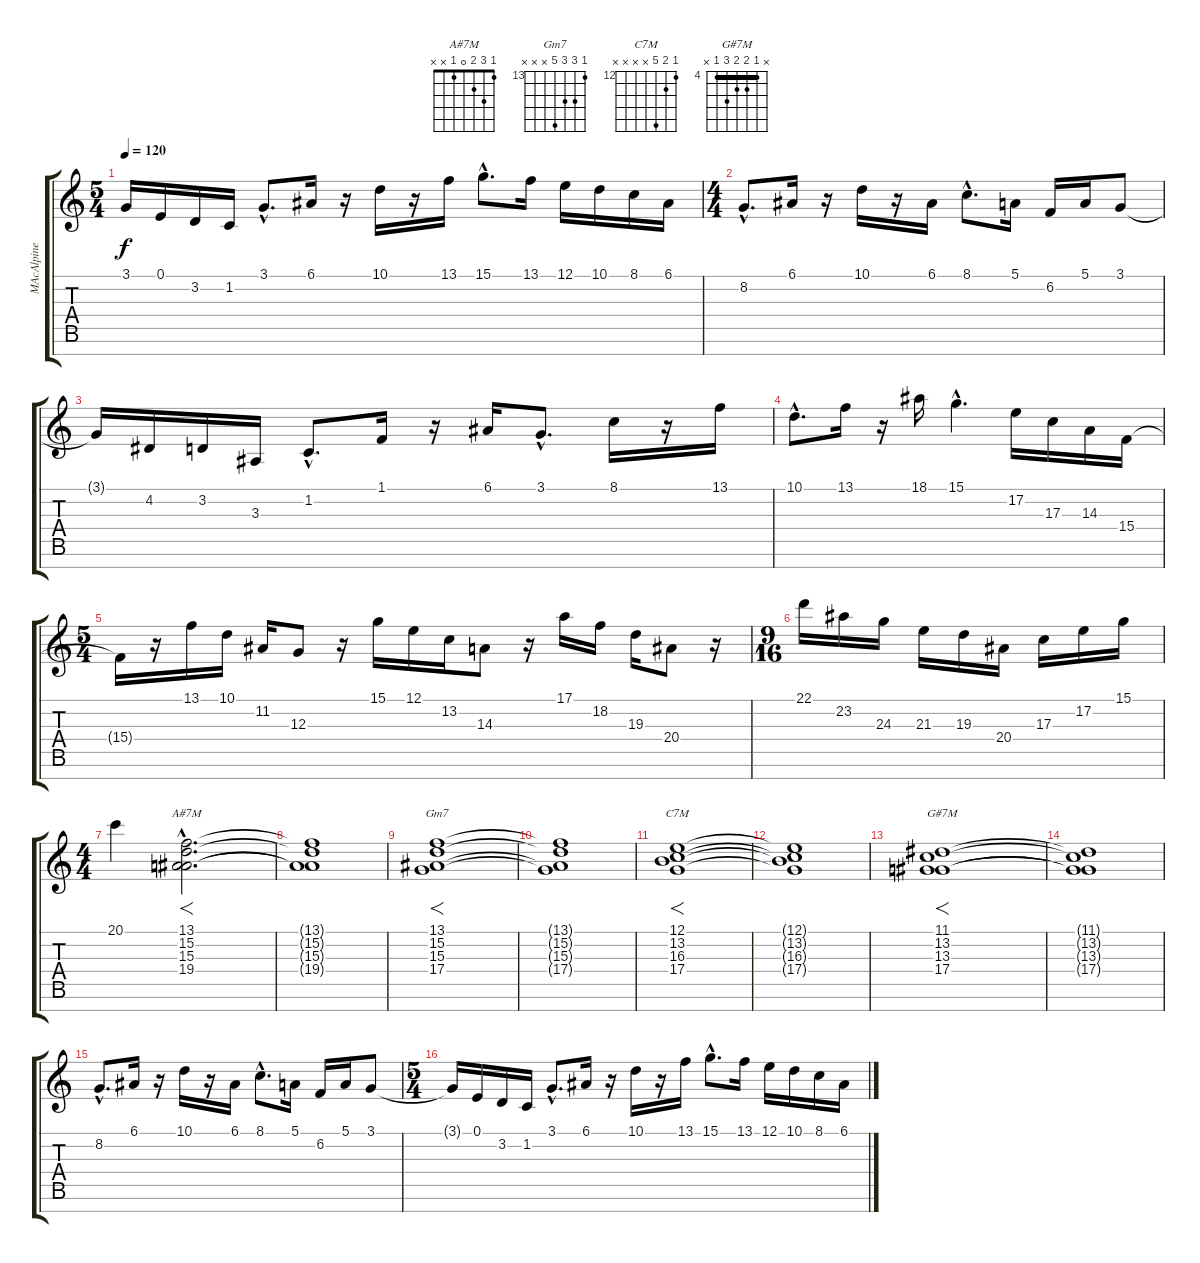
\track ("MAcAlpine Keys" "MAcAlpine ") {instrument lead2sawtooth}
\staff {score tabs}
\tuning (E4 B3 G3 D3 A2 E2 B1) {hide}
\chord ("A#7M" 1 3 2 0 1 x x)
\chord ("Gm7" 13 15 15 17 x x x) {firstfret 13}
\chord ("C7M" 12 13 16 x x x x) {firstfret 12}
\chord ("G#7M" x 4 5 5 6 4 x) {firstfret 4 barre 4}
\ts (5 4)
\tempo 120
\clef g2
\ks c
3.1{t}.16{dy f} 0.1.16 3.2.16 1.2.16 3.1{hac}.8{d} 6.1.16 r.16 10.1.16 r.16 13.1.16 15.1{hac}.8{d} 13.1.16 12.1.16 10.1.16 8.1.16 6.1.16 |
\ts (4 4)
8.2{hac}.8{d} 6.1.16 r.16 10.1.16 r.16 6.1.16 8.1{hac}.8{d} 5.1.16 6.2.16 5.1.16 3.1.8 |
3.1{t}.16 4.2.16 3.2.16 3.3.16 1.2{hac}.8{d} 1.1.16 r.16 6.1.16 3.1{hac}.8{d} 8.1.16 r.16 13.1.16 |
10.1{hac}.8{d} 13.1.16 r.16 18.1.16 15.1{hac}.4{d} 17.2.16 17.3.16 14.3.16 15.4.16 |
\ts (5 4)
15.4{t}.16 r.16 13.1.16 10.1.16 11.2.16 12.3.8 r.16 15.1.16 12.1.16 13.2.16 14.3.8 r.16 17.1.16 18.2.16 19.3.16 20.4.8 r.16 |
\ts (9 16)
22.1.16 23.2.16 24.3.16 21.3.16 19.3.16 20.4.16 17.3.16 17.2.16 15.1.16 |
\ts (4 4)
20.1.4 (13.1{hac} 15.2{hac} 15.3{hac} 19.4{hac}).2{f d ch "A#7M" instrument synthstrings1} |
(13.1{t} 15.2{t} 15.3{t} 19.4{t}).1 |
(13.1 15.2 15.3 17.4).1{f ch "Gm7"} |
(13.1{t} 15.2{t} 15.3{t} 17.4{t}).1 |
(12.1 13.2 16.3 17.4).1{f ch "C7M"} |
(12.1{t} 13.2{t} 16.3{t} 17.4{t}).1 |
(11.1 13.2 13.3 17.4).1{f ch "G#7M"} |
(11.1{t} 13.2{t} 13.3{t} 17.4{t}).1 |
8.2{hac}.8{d instrument lead2sawtooth} 6.1.16 r.16 10.1.16 r.16 6.1.16 8.1{hac}.8{d} 5.1.16 6.2.16 5.1.16 3.1.8 |
\ts (5 4)
3.1{t}.16 0.1.16 3.2.16 1.2.16 3.1{hac}.8{d} 6.1.16 r.16 10.1.16 r.16 13.1.16 15.1{hac}.8{d} 13.1.16 12.1.16 10.1.16 8.1.16 6.1.16
